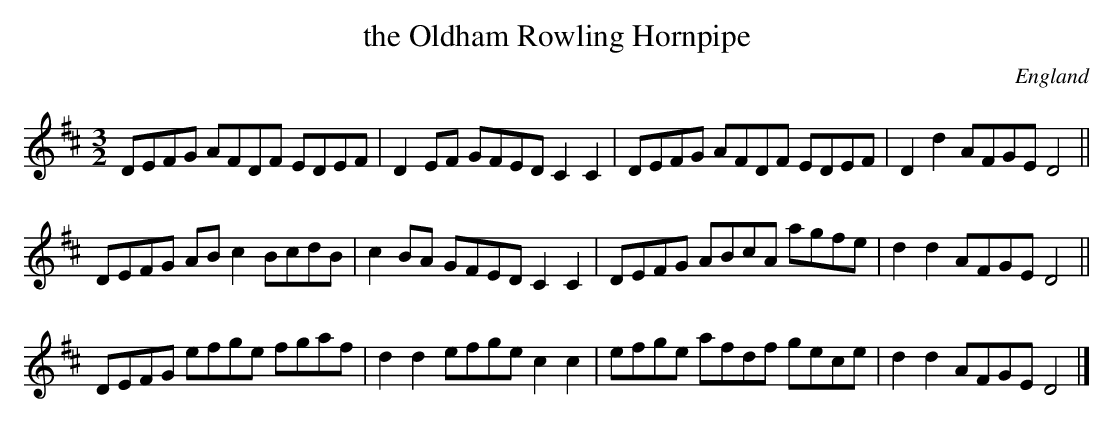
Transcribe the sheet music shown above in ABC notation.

X:1
T:the Oldham Rowling Hornpipe
L:1/8
M:3/2
O:England
K:D
DEFG AFDF  EDEF | D2 EF GFED C2 C2 |\
DEFG AFDF  EDEF | D2 d2 AFGE D4    ||
DEFG AB c2 BcdB | c2 BA GFED C2 C2 |\
DEFG ABcA  agfe | d2 d2 AFGE D4    ||
DEFG efge  fgaf | d2 d2 efge c2 c2 |\
efge afdf  gece | d2 d2 AFGE D4    |]
